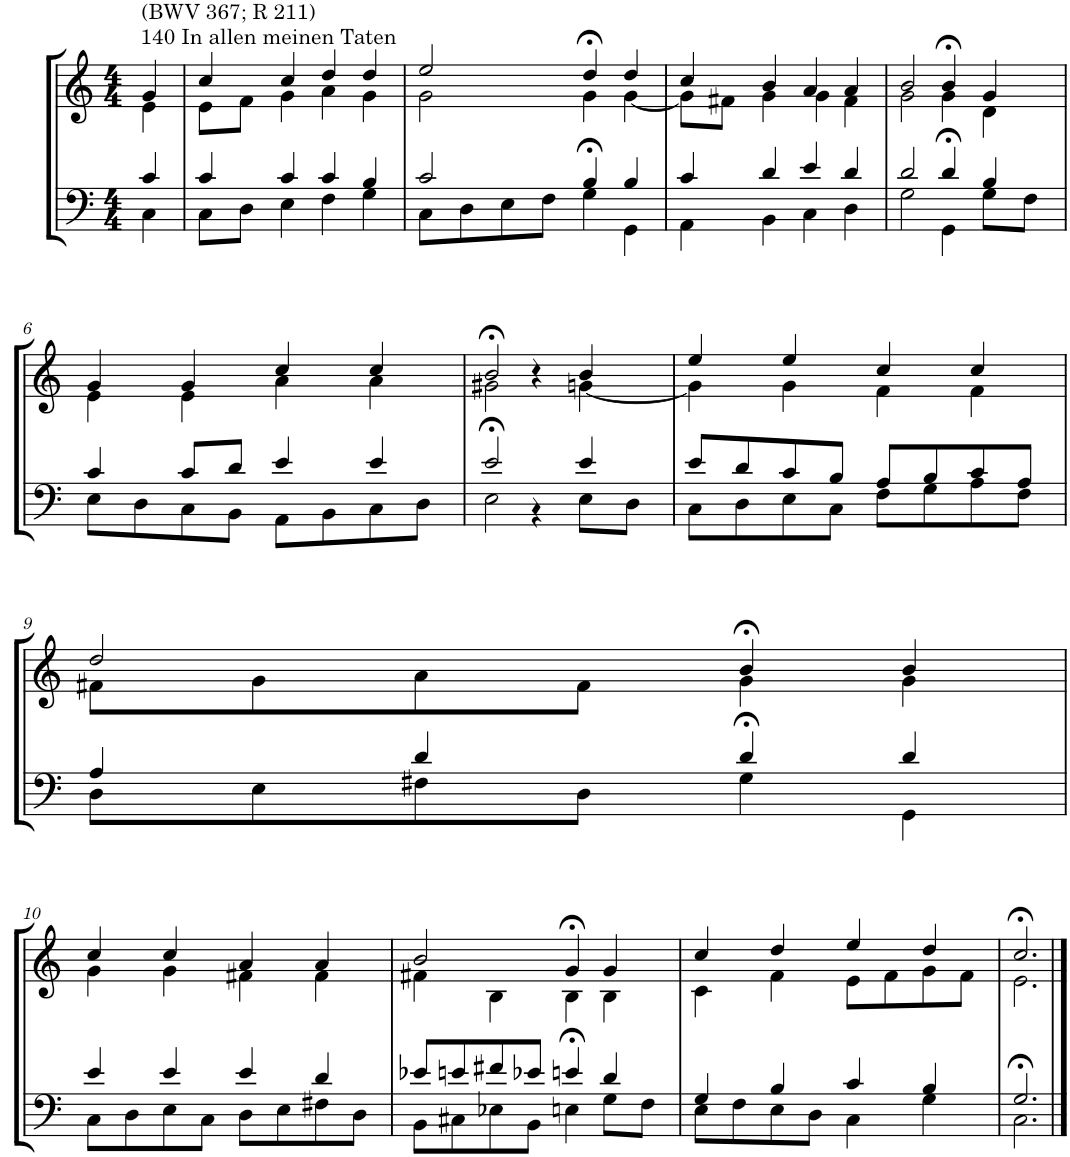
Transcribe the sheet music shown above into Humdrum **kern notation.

**kern	**kern
*part2	*part1
*staff2	*staff1
*I"Tenor/Baß	*I"Sopran/Alt
*clefF4	*clefG2
*k[]	*k[]
*M4/4	*M4/4
=1	=1
*^	*^
!	!	!LO:TX:a:t=140 In allen meinen Taten	!
!	!	!LO:TX:a:t=(BWV 367; R 211)	!
4c/	4C\	4g/	4e\
=2	=2	=2	=2
4c/	8C\L	4cc/	8e\L
.	8D\J	.	8f\J
4c/	4E\	4cc/	4g\
4c/	4F\	4dd/	4a\
4B/	4G\	4dd/	4g\
=3	=3	=3	=3
2c/	8C\L	2ee/	2g\
.	8D\	.	.
.	8E\	.	.
.	8F\J	.	.
4B/	4G>\	4dd>/	4g\
4B/	4GG\	4dd/	[4g\
=4	=4	=4	=4
4c/	4AA\	4cc/	8g\L]
.	.	.	8f#X\J
4d/	4BB\	4b/	4g\
4e/	4C\	4a/	4g\
4d/	4D\	4a/	4f#\
=5	=5	=5	=5
2d/	2G\	2b/	2g\
4d/	4GG>\	4b>/	4g\
4B/	8G\L	4g/	4d\
.	8F\J	.	.
!!LO:LB:g=z	!!
=6	=6	=6	=6
4c/	8E\L	4g/	4e\
.	8D\	.	.
8c/L	8C\	4g/	4e\
8d/J	8BB\J	.	.
4e/	8AA\L	4cc/	4a\
.	8BB\	.	.
4e/	8C\	4cc/	4a\
.	8D\J	.	.
=7	=7	=7	=7
2e/	2E>\	2b>/	2g#X\
4ryy	4r	4r	4ryy
4e/	8E\L	4b/	[4gn\
.	8D\J	.	.
=8	=8	=8	=8
8e/L	8C\L	4ee/	4g\]
8d/	8D\	.	.
8c/	8E\	4ee/	4g\
8B/J	8C\J	.	.
8A/L	8F\L	4cc/	4f\
8B/	8G\	.	.
8c/	8A\	4cc/	4f\
8A/J	8F\J	.	.
!!LO:LB:g=z	!!
=9	=9	=9	=9
4A/	8D\L	2dd/	8f#X\L
.	8E\	.	8g\
4d/	8F#X\	.	8a\
.	8D\J	.	8f#\J
4d/	4G>\	4b>/	4g\
4d/	4GG\	4b/	4g\
!!LO:LB:g=z	!!
=10	=10	=10	=10
4e/	8C\L	4cc/	4g\
.	8D\	.	.
4e/	8E\	4cc/	4g\
.	8C\J	.	.
4e/	8D\L	4a/	4f#X\
.	8E\	.	.
4d/	8F#X\	4a/	4f#\
.	8D\J	.	.
=11	=11	=11	=11
8e-X/L	8BB\L	2b/	4f#X\
8en/	8C#X\	.	.
8f#X/	8E-X\	.	4B\
8e-X/J	8BB\J	.	.
4en/	4En>\	4g>/	4B\
4d/	8G\L	4g/	4B\
.	8F\J	.	.
=12	=12	=12	=12
4G/	8E\L	4cc/	4c\
.	8F\	.	.
4B/	8E\	4dd/	4f\
.	8D\J	.	.
4c/	4C\	4ee/	8e\L
.	.	.	8f\
4B/	4G\	4dd/	8g\
.	.	.	8f\J
=13	=13	=13	=13
2.G/	2.C>\	2.cc>/	2.e\
*v	*v	*	*
*	*v	*v
==	==
*-	*-
